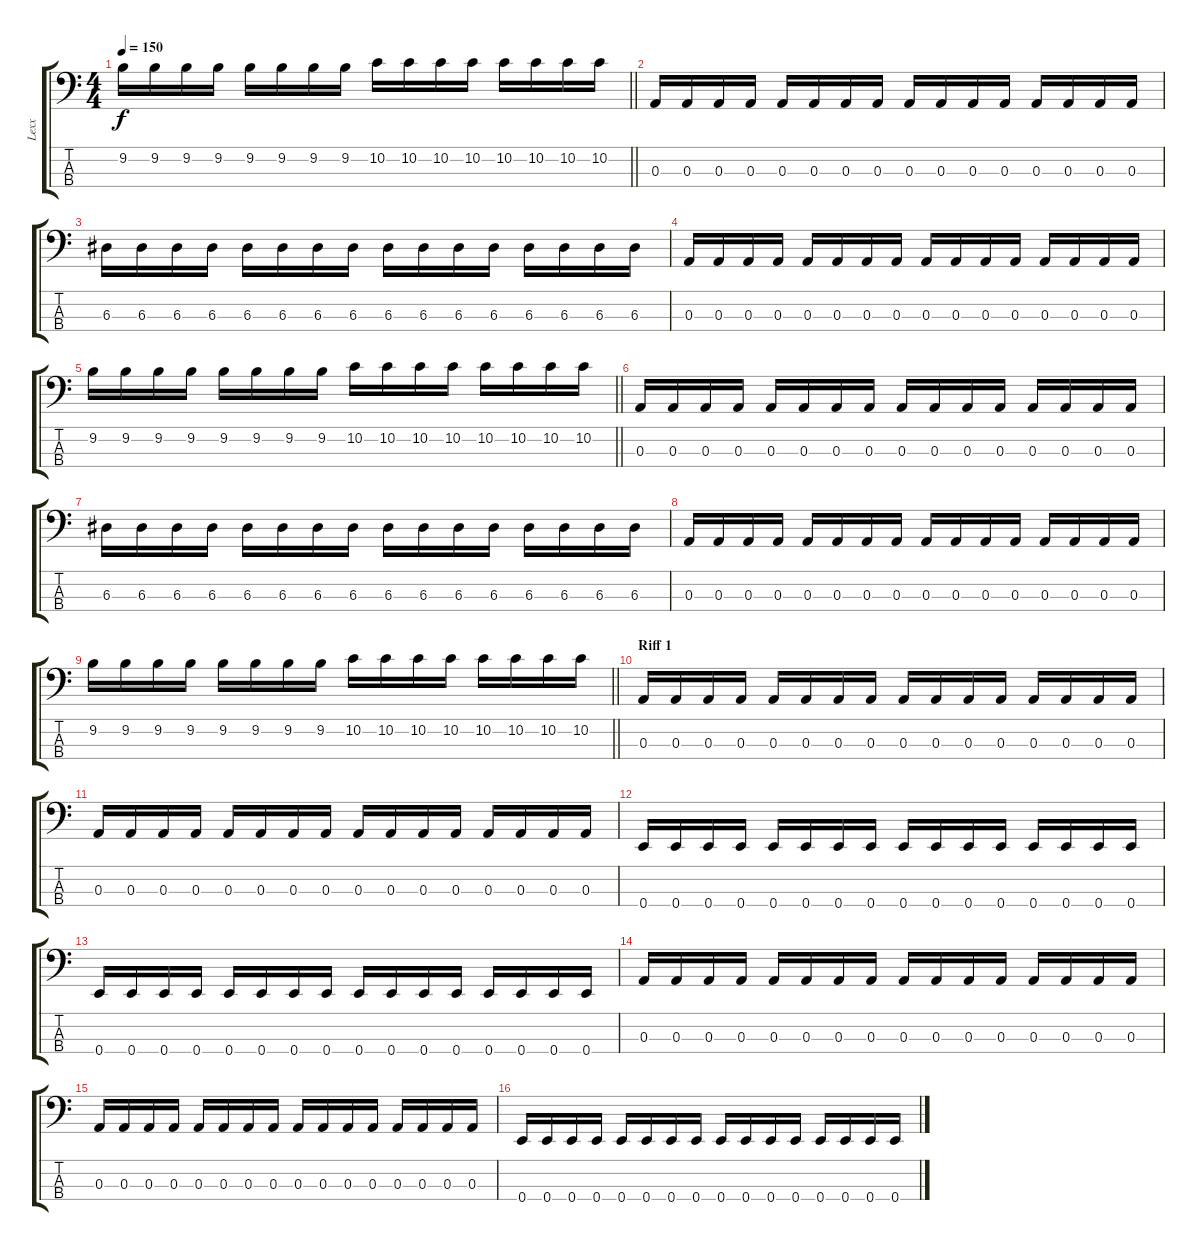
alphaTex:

\track ("Lexx" "Lexx") {instrument electricbasspick}
\staff {score tabs}
\tuning (G2 D2 A1 E1) {hide}
\ts (4 4)
\tempo 150
\clef f4
\barLineRight lightlight
\ks c
9.2.16{dy f} 9.2.16 9.2.16 9.2.16 9.2.16 9.2.16 9.2.16 9.2.16 10.2.16 10.2.16 10.2.16 10.2.16 10.2.16 10.2.16 10.2.16 10.2.16 |
0.3.16 0.3.16 0.3.16 0.3.16 0.3.16 0.3.16 0.3.16 0.3.16 0.3.16 0.3.16 0.3.16 0.3.16 0.3.16 0.3.16 0.3.16 0.3.16 |
6.3.16 6.3.16 6.3.16 6.3.16 6.3.16 6.3.16 6.3.16 6.3.16 6.3.16 6.3.16 6.3.16 6.3.16 6.3.16 6.3.16 6.3.16 6.3.16 |
0.3.16 0.3.16 0.3.16 0.3.16 0.3.16 0.3.16 0.3.16 0.3.16 0.3.16 0.3.16 0.3.16 0.3.16 0.3.16 0.3.16 0.3.16 0.3.16 |
\barLineRight lightlight
9.2.16 9.2.16 9.2.16 9.2.16 9.2.16 9.2.16 9.2.16 9.2.16 10.2.16 10.2.16 10.2.16 10.2.16 10.2.16 10.2.16 10.2.16 10.2.16 |
0.3.16 0.3.16 0.3.16 0.3.16 0.3.16 0.3.16 0.3.16 0.3.16 0.3.16 0.3.16 0.3.16 0.3.16 0.3.16 0.3.16 0.3.16 0.3.16 |
6.3.16 6.3.16 6.3.16 6.3.16 6.3.16 6.3.16 6.3.16 6.3.16 6.3.16 6.3.16 6.3.16 6.3.16 6.3.16 6.3.16 6.3.16 6.3.16 |
0.3.16 0.3.16 0.3.16 0.3.16 0.3.16 0.3.16 0.3.16 0.3.16 0.3.16 0.3.16 0.3.16 0.3.16 0.3.16 0.3.16 0.3.16 0.3.16 |
\barLineRight lightlight
9.2.16 9.2.16 9.2.16 9.2.16 9.2.16 9.2.16 9.2.16 9.2.16 10.2.16 10.2.16 10.2.16 10.2.16 10.2.16 10.2.16 10.2.16 10.2.16 |
\section ("" "Riff 1")
0.3.16 0.3.16 0.3.16 0.3.16 0.3.16 0.3.16 0.3.16 0.3.16 0.3.16 0.3.16 0.3.16 0.3.16 0.3.16 0.3.16 0.3.16 0.3.16 |
0.3.16 0.3.16 0.3.16 0.3.16 0.3.16 0.3.16 0.3.16 0.3.16 0.3.16 0.3.16 0.3.16 0.3.16 0.3.16 0.3.16 0.3.16 0.3.16 |
0.4.16 0.4.16 0.4.16 0.4.16 0.4.16 0.4.16 0.4.16 0.4.16 0.4.16 0.4.16 0.4.16 0.4.16 0.4.16 0.4.16 0.4.16 0.4.16 |
0.4.16 0.4.16 0.4.16 0.4.16 0.4.16 0.4.16 0.4.16 0.4.16 0.4.16 0.4.16 0.4.16 0.4.16 0.4.16 0.4.16 0.4.16 0.4.16 |
0.3.16 0.3.16 0.3.16 0.3.16 0.3.16 0.3.16 0.3.16 0.3.16 0.3.16 0.3.16 0.3.16 0.3.16 0.3.16 0.3.16 0.3.16 0.3.16 |
0.3.16 0.3.16 0.3.16 0.3.16 0.3.16 0.3.16 0.3.16 0.3.16 0.3.16 0.3.16 0.3.16 0.3.16 0.3.16 0.3.16 0.3.16 0.3.16 |
0.4.16 0.4.16 0.4.16 0.4.16 0.4.16 0.4.16 0.4.16 0.4.16 0.4.16 0.4.16 0.4.16 0.4.16 0.4.16 0.4.16 0.4.16 0.4.16
